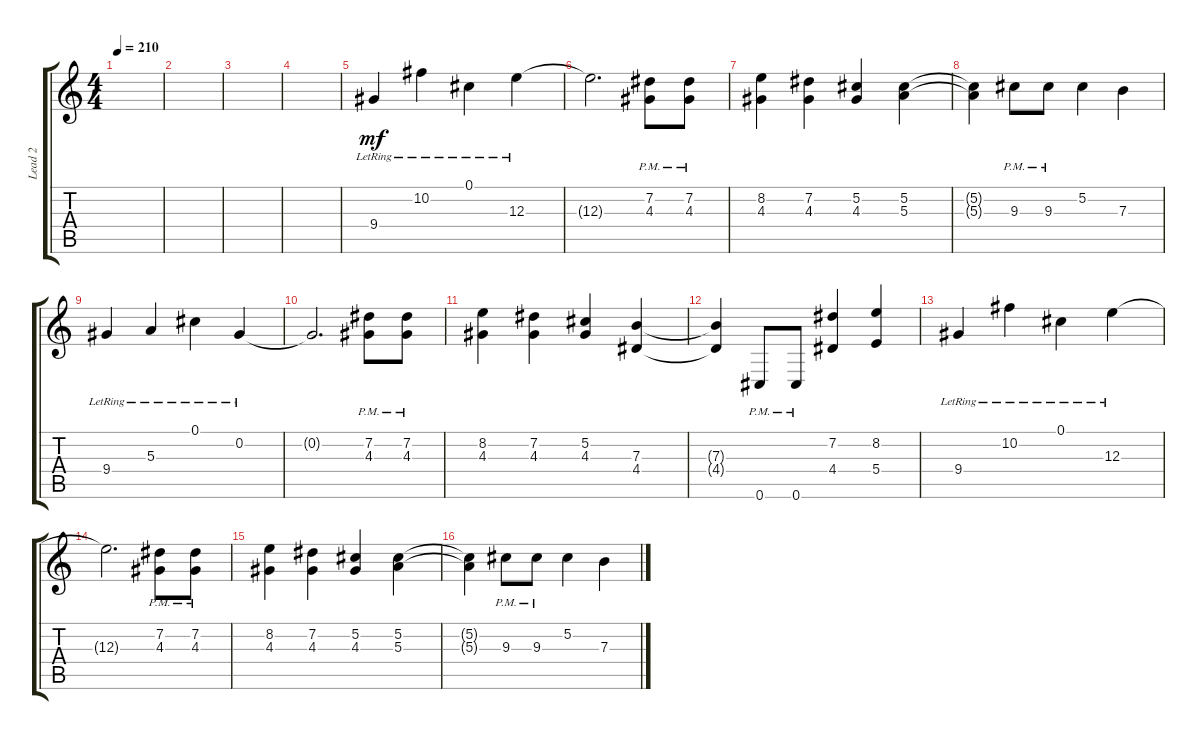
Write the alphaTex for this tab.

\track ("Lead 2" "Lead 2") {instrument distortionguitar}
\staff {score tabs}
\tuning (Db4 Ab3 E3 B2 Gb2 Db2) {hide}
\ts (4 4)
\tempo 210
\clef g2
\ks c
|
|
|
|
9.4{lr}.4{dy mf} 10.2{lr}.4 0.1{lr}.4 12.3{lr}.4 |
12.3{t}.2{d} (7.2{pm} 4.3{pm}).8 (7.2{pm} 4.3{pm}).8 |
(8.2 4.3).4 (7.2 4.3).4 (5.2 4.3).4 (5.2 5.3).4 |
(5.2{t} 5.3{t}).4 9.3{pm}.8 9.3{pm}.8 5.2.4 7.3.4 |
9.4{lr}.4 5.3{lr}.4 0.1{lr}.4 0.2{lr}.4 |
0.2{t}.2{d} (7.2{pm} 4.3{pm}).8 (7.2{pm} 4.3{pm}).8 |
(8.2 4.3).4 (7.2 4.3).4 (5.2 4.3).4 (7.3 4.4).4 |
(7.3{t} 4.4{t}).4 0.6{pm}.8 0.6{pm}.8 (7.2 4.4).4 (8.2 5.4).4 |
9.4{lr}.4 10.2{lr}.4 0.1{lr}.4 12.3{lr}.4 |
12.3{t}.2{d} (7.2{pm} 4.3{pm}).8 (7.2{pm} 4.3{pm}).8 |
(8.2 4.3).4 (7.2 4.3).4 (5.2 4.3).4 (5.2 5.3).4 |
(5.2{t} 5.3{t}).4 9.3{pm}.8 9.3{pm}.8 5.2.4 7.3.4
